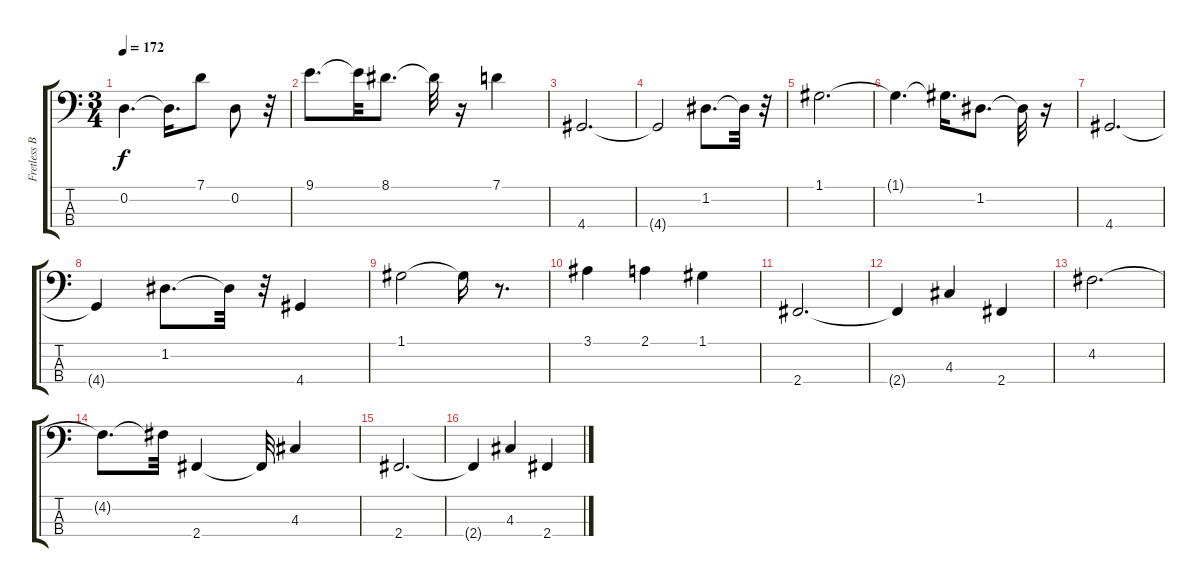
\track ("Fretless Bass" "Fretless B") {instrument fretlessbass}
\staff {score tabs}
\tuning (G2 D2 A1 E1) {hide}
\ts (3 4)
\tempo 172
\clef f4
\ks c
0.2.4{d dy f} 0.2{t}.16{d} 7.1.8 0.2.8 r.32 |
9.1.8{d} 9.1{t}.32 8.1.8{d} 8.1{t}.32 r.16 7.1.4 |
4.4.2{d} |
4.4{t}.2 1.2.8{d} 1.2{t}.32 r.32 |
1.1.2{d} |
1.1{t}.4{d} 1.1{t}.16{d} 1.2.8{d} 1.2{t}.32 r.16 |
4.4.2{d} |
4.4{t}.4 1.2.8{d} 1.2{t}.32 r.32 4.4.4 |
1.1.2 1.1{t}.16 r.8{d} |
3.1.4 2.1.4 1.1.4 |
2.4.2{d} |
2.4{t}.4 4.3.4 2.4.4 |
4.2.2{d} |
4.2{t}.8{d} 4.2{t}.32 2.4.4 2.4{t}.32 4.3.4 |
2.4.2{d} |
2.4{t}.4 4.3.4 2.4.4
